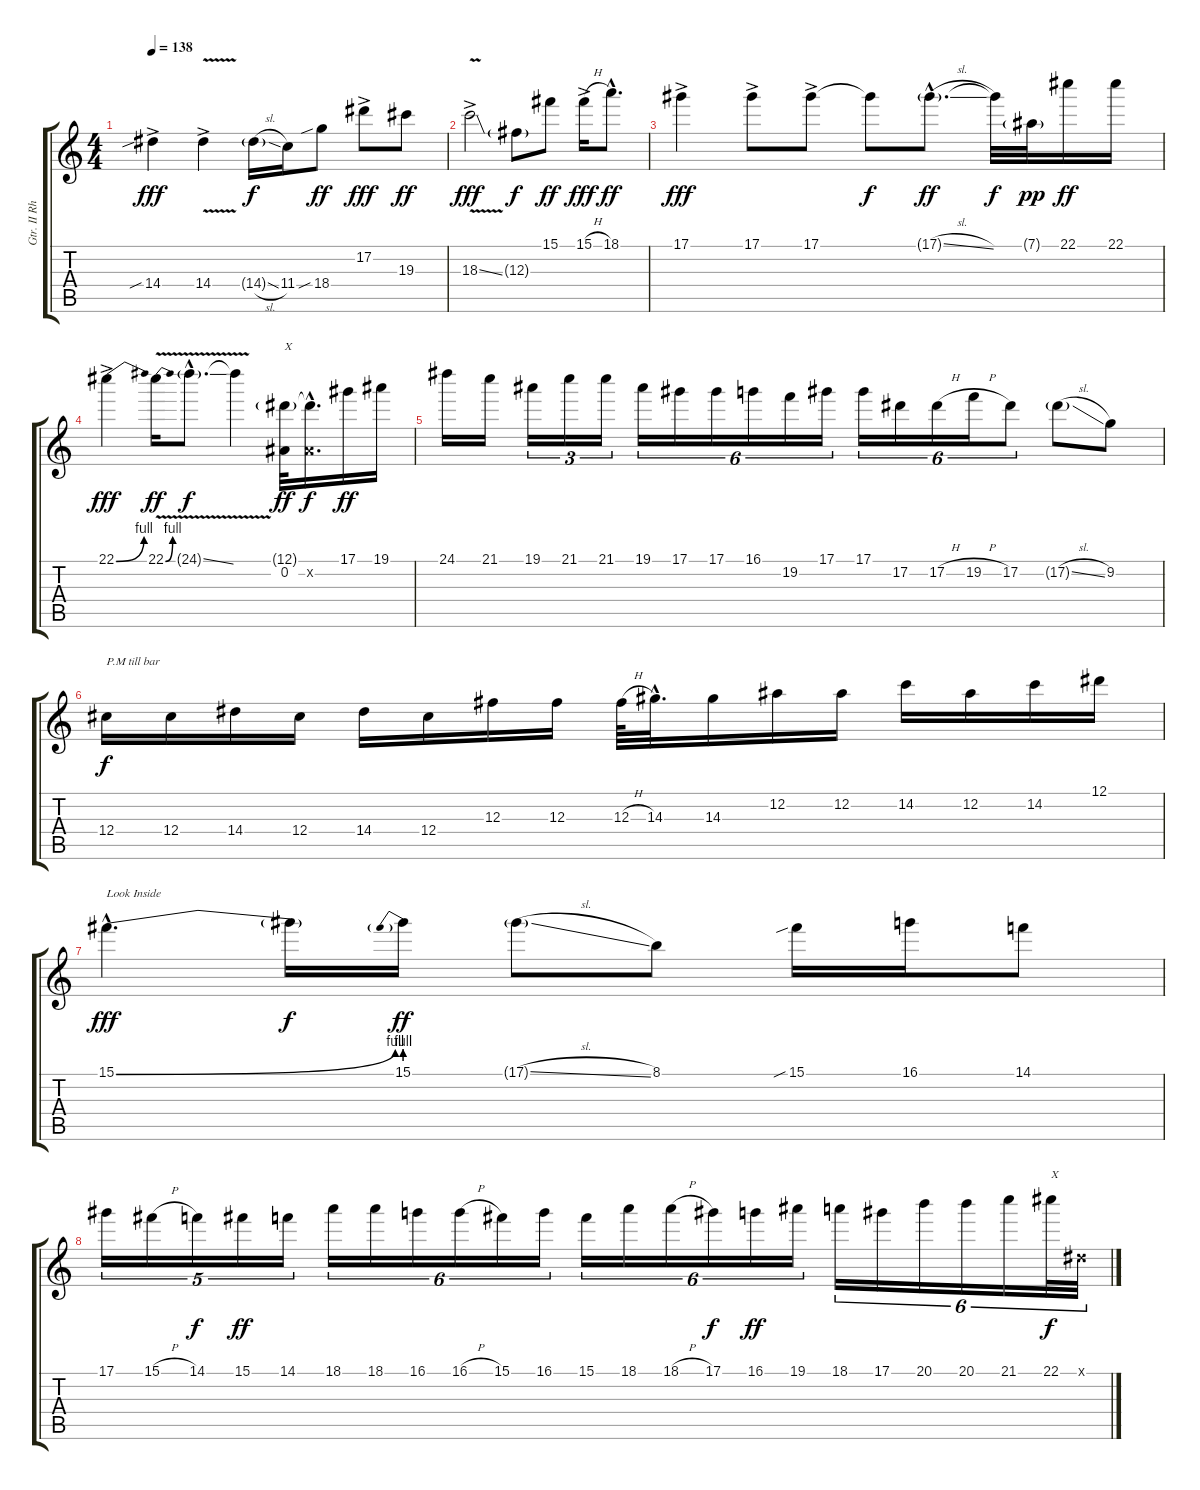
\track ("Gtr. II Rhytm" "Gtr. II Rh") {instrument overdrivenguitar}
\staff {score tabs}
\tuning (Eb4 Bb3 Gb3 Db3 Ab2 Eb2) {hide}
\ts (4 4)
\tempo 138
\clef g2
\ks c
14.4{sib ac}.4{dy fff} 14.4{v ac}.4 14.4{sl g}.16{dy f} 11.4.16 18.4{sib}.8{dy ff} 17.2{ac}.8{dy fff} 19.3.8{dy ff} |
18.3{v ss ac}.2{dy fff} 12.3{g}.8{dy f} 15.1.8{dy ff} 15.1{h ac}.16{dy fff} 18.1{hac}.8{d dy ff} |
17.1{ac}.4{dy fff} 17.1{ac}.8 17.1{ac}.8 17.1{t}.8{dy f} 17.1{sl g hac}.8{d dy ff} 17.1{t}.32{dy f} 7.1{g}.32{dy pp} 22.1.16{dy ff} 22.1.16 |
22.1{be (bend 0 0 60 4) ac}.4{dy fff} 22.1{be (bend 0 0 60 4) v}.16{dy ff} 24.1{v ss g hac}.8{d dy f} 24.1{t}.4 (12.1{g} 0.2).32{txt "X" dy ff} (12.1{hac t} 0.2{hac x}).16{d dy f} 17.1.16{dy ff} 19.1.16 |
24.1.16 21.1.16 19.1.16{tu (3 2)} 21.1.16{tu (3 2)} 21.1.16{tu (3 2)} 19.1.16{tu (6 4)} 17.1.16{tu (6 4)} 17.1.16{tu (6 4)} 16.1.16{tu (6 4)} 19.2.16{tu (6 4)} 17.1.16{tu (6 4)} 17.1.16{tu (6 4)} 17.2.16{tu (6 4)} 17.2{h}.16{tu (6 4)} 19.2{h}.16{tu (6 4)} 17.2.8{tu (6 4)} 17.2{sl g}.8 9.2.8 |
12.4.16{txt "P.M till bar" dy f} 12.4.16 14.4.16 12.4.16 14.4.16 12.4.16 12.3.16 12.3.16 12.3{h}.64 14.3{hac}.32{d} 14.3.16 12.2.16 12.2.16 14.2.16 12.2.16 14.2.16 12.1.16 |
15.1{be (bend 0 0 60 4) hac}.4{d txt "Look Inside" dy fff} 15.1{t}.16{dy f} 15.1{be (prebend 0 4 60 4)}.16{dy ff} 17.1{sl g}.8 8.1.8 15.1{sib}.16 16.1.16 14.1.8 |
17.1.16{tu (5 4)} 15.1{h}.16{tu (5 4)} 14.1.16{tu (5 4) dy f} 15.1.16{tu (5 4) dy ff} 14.1.16{tu (5 4)} 18.1.16{tu (6 4)} 18.1.16{tu (6 4)} 16.1.16{tu (6 4)} 16.1{h}.16{tu (6 4)} 15.1.16{tu (6 4)} 16.1.16{tu (6 4)} 15.1.16{tu (6 4)} 18.1.16{tu (6 4)} 18.1{h}.16{tu (6 4)} 17.1.16{tu (6 4) dy f} 16.1.16{tu (6 4) dy ff} 19.1.16{tu (6 4)} 18.1.16{tu (6 4)} 17.1.16{tu (6 4)} 20.1.16{tu (6 4)} 20.1.16{tu (6 4)} 21.1.16{tu (6 4)} 22.1.32{tu (6 4) txt "X" dy f} 0.1{x}.32{tu (6 4)}
